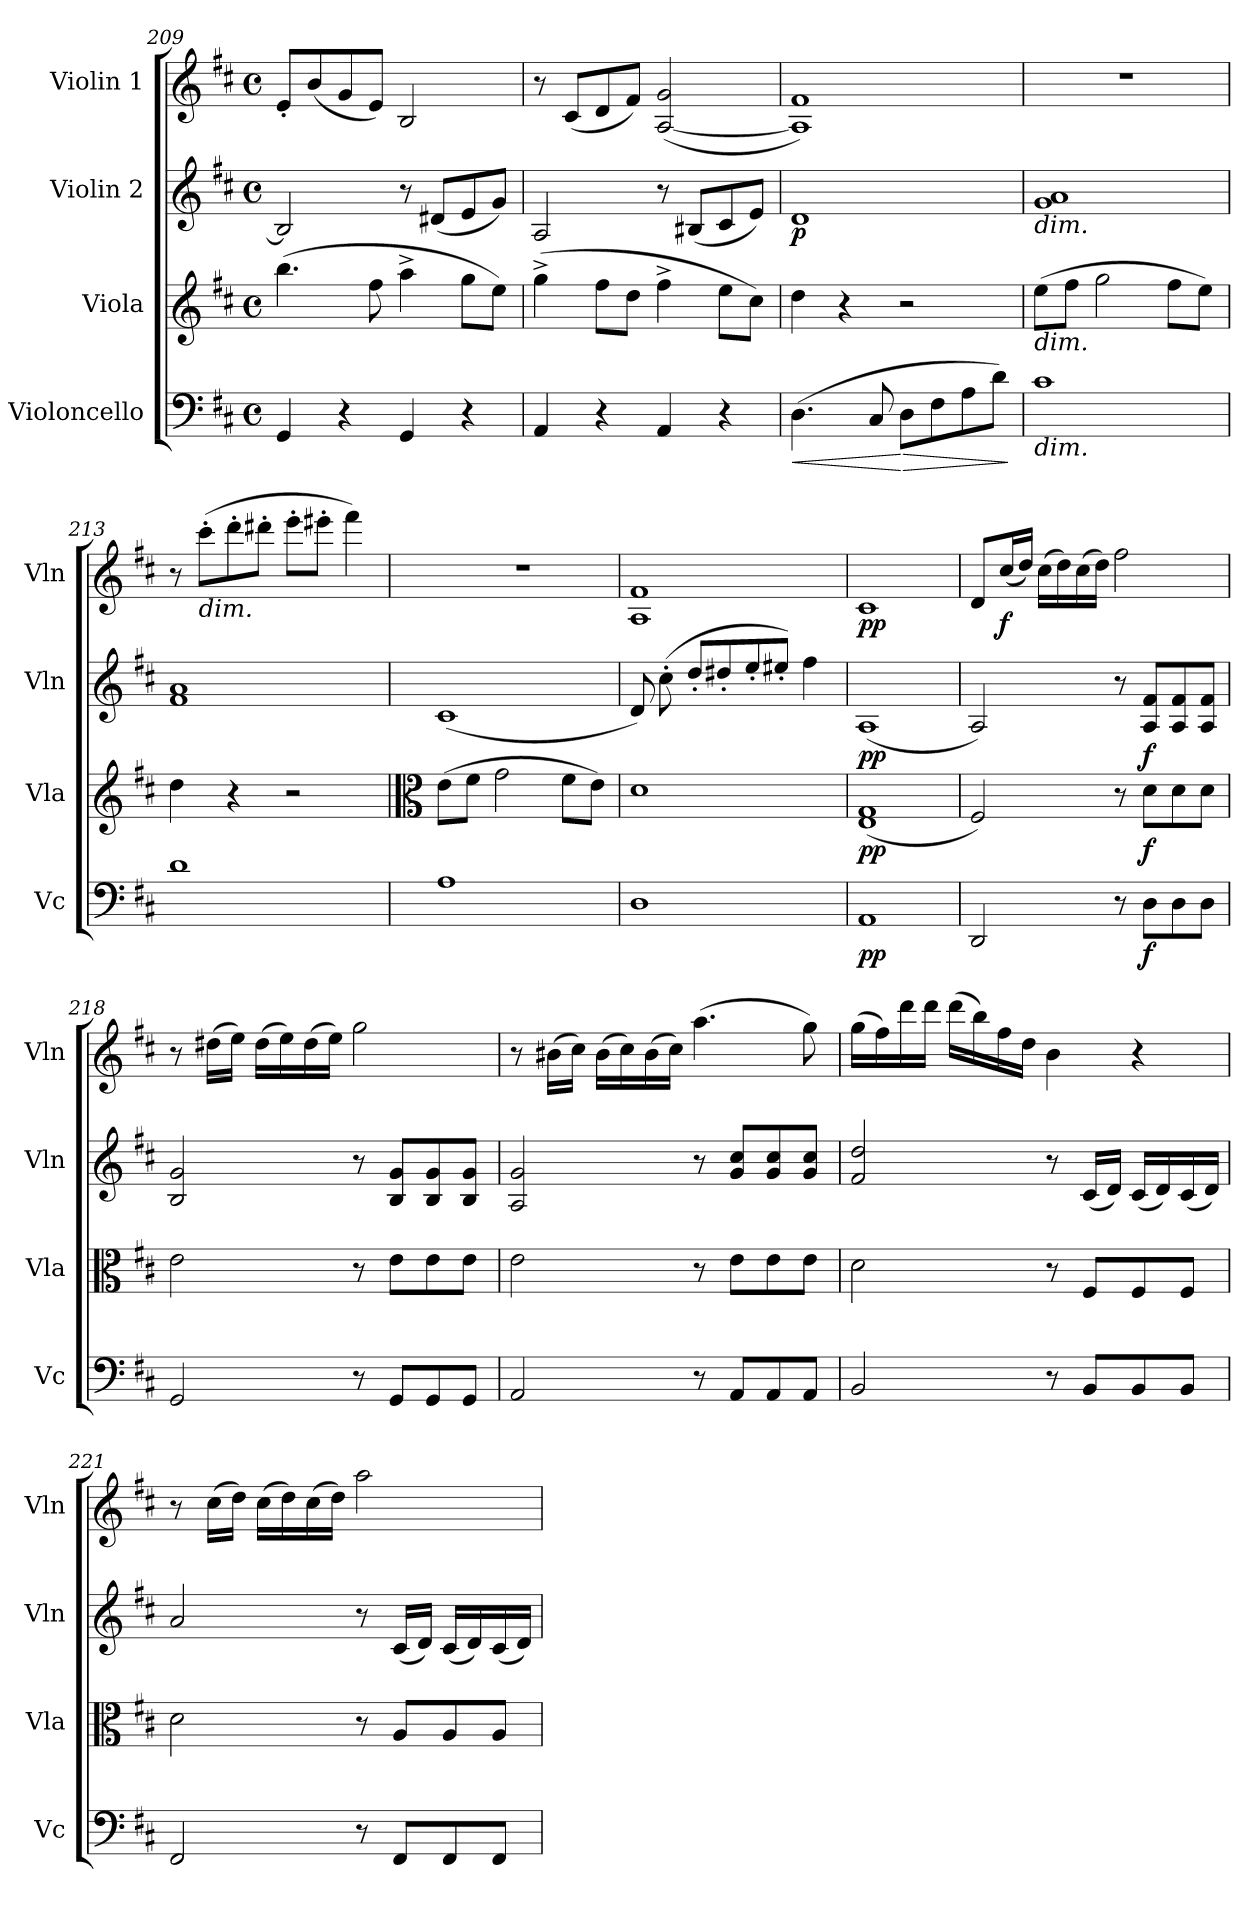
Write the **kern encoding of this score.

**kern	**dynam	**kern	**dynam	**kern	**dynam	**kern	**dynam
*part4	*part4	*part3	*part3	*part2	*part2	*part1	*part1
*staff4	*staff4	*staff3	*staff3	*staff2	*staff2	*staff1	*staff1
*I"Violoncello	*	*I"Viola	*	*I"Violin 2	*	*I"Violin 1	*
*I'Vc	*	*I'Vla	*	*I'Vln	*	*I'Vln	*
*clefF4	*	*clefG2	*	*clefG2	*	*clefG2	*
*k[f#c#]	*	*k[f#c#]	*	*k[f#c#]	*	*k[f#c#]	*
*M4/4	*	*M4/4	*	*M4/4	*	*M4/4	*
*met(c)	*	*met(c)	*	*met(c)	*	*met(c)	*
=209	=209	=209	=209	=209	=209	=209	=209
4GG/	.	(4.bb\	.	2B/]	.	8e'/L	.
.	.	.	.	.	.	(<8b/	.
4r	.	.	.	.	.	8g/	.
.	.	8ff#\	.	.	.	8e/J)	.
4GG/	.	4aa^\	.	8r	.	2B/	.
.	.	.	.	(<8d#X/L	.	.	.
4r	.	8gg\L	.	8e/	.	.	.
.	.	8ee\J)	.	8g/J)	.	.	.
=210	=210	=210	=210	=210	=210	=210	=210
4AA/	.	(4gg^\	.	2A/	.	8r	.
.	.	.	.	.	.	(<8c#/L	.
4r	.	8ff#\L	.	.	.	8d/	.
.	.	8dd\J	.	.	.	8f#/J)	.
4AA/	.	4ff#^\	.	8r	.	([<2A/ 2g/	.
.	.	.	.	(<8B#X/L	.	.	.
4r	.	8ee\L	.	8c#/	.	.	.
.	.	8cc#\J)	.	8e/J)	.	.	.
!!LO:LB:g=z
=211	=211	=211	=211	=211	=211	=211	=211
!	!LO:HP:b	!	!	!	!LO:DY:b	!	!
(>4.D\	<	4dd\	.	1d	p	1A] 1f#)	.
.	.	4r	.	.	.	.	.
8C#/	.	.	.	.	.	.	.
!	!LO:HP:n=1:b	!	!	!	!	!	!
8D\L	[ >	2r	.	.	.	.	.
8F#\	.	.	.	.	.	.	.
8A\	.	.	.	.	.	.	.
8d\J)	.	.	.	.	.	.	.
.	]	.	.	.	.	.	.
!!LO:LB:g=z
=212	=212	=212	=212	=212	=212	=212	=212
!	!	!	!	!LO:TX:b:i:t=dim.	!	!	!
!	!	!LO:TX:b:i:t=dim.	!	!	!	!	!
!LO:TX:b:i:t=dim.	!	!	!	!	!	!	!
1c#	.	(8ee\L	.	1g 1a	.	1r	.
.	.	8ff#\J	.	.	.	.	.
.	.	2gg\	.	.	.	.	.
.	.	8ff#\L	.	.	.	.	.
.	.	8ee\J)	.	.	.	.	.
=213	=213	=213	=213	=213	=213	=213	=213
1d	.	4dd\	.	1f# 1a	.	8r	.
!	!	!	!	!	!	!LO:TX:b:i:t=dim.	!
.	.	.	.	.	.	(>8ccc#'\L	.
.	.	4r	.	.	.	8ddd'\	.
.	.	.	.	.	.	8ddd#X'\J	.
.	.	2r	.	.	.	8eee'\L	.
.	.	.	.	.	.	8eee#X'\J	.
.	.	.	.	.	.	4fff#\)	.
=214	=214	=214	=214	=214	=214	=214	=214
*	*	*clefC3	*	*	*	*	*
1A	.	(8e\L	.	(<1c#	.	1r	.
.	.	8f#\J	.	.	.	.	.
.	.	2g\	.	.	.	.	.
.	.	8f#\L	.	.	.	.	.
.	.	8e\J)	.	.	.	.	.
=215	=215	=215	=215	=215	=215	=215	=215
*	*	*	*	*	*	*^	*
1D	.	1d	.	8d/)	.	1f#	1A	.
.	.	.	.	(>8cc#'\	.	.	.	.
.	.	.	.	8dd'/L	.	.	.	.
.	.	.	.	8dd#X'/	.	.	.	.
.	.	.	.	8ee'/	.	.	.	.
.	.	.	.	8ee#X'/J)	.	.	.	.
.	.	.	.	4ff#\	.	.	.	.
*	*	*	*	*	*	*v	*v	*
=216	=216	=216	=216	=216	=216	=216	=216
!	!LO:DY:b	!	!LO:DY:b	!	!LO:DY:b	!	!LO:DY:b
1AA	pp	(1E 1G	pp	(1A	pp	1c#	pp
!!LO:LB:g=z
=217	=217	=217	=217	=217	=217	=217	=217
2DD/	.	2F#/)	.	2A/)	.	8d/L	.
!	!	!	!	!	!	!	!LO:DY:b
.	.	.	.	.	.	(<16cc#/L	f
.	.	.	.	.	.	16dd/JJ)	.
.	.	.	.	.	.	(>16cc#\LL	.
.	.	.	.	.	.	16dd\)	.
.	.	.	.	.	.	(>16cc#\	.
.	.	.	.	.	.	16dd\JJ)	.
8r	.	8r	.	8r	.	2ff#\	.
!	!LO:DY:b	!	!LO:DY:b	!	!LO:DY:b	!	!
8D\L	f	8d\L	f	8A/ 8f#/L	f	.	.
8D\	.	8d\	.	8A/ 8f#/	.	.	.
8D\J	.	8d\J	.	8A/ 8f#/J	.	.	.
=218	=218	=218	=218	=218	=218	=218	=218
2GG/	.	2e\	.	2B/ 2g/	.	8r	.
.	.	.	.	.	.	(>16dd#X\LL	.
.	.	.	.	.	.	16ee\JJ)	.
.	.	.	.	.	.	(>16dd#\LL	.
.	.	.	.	.	.	16ee\)	.
.	.	.	.	.	.	(>16dd#\	.
.	.	.	.	.	.	16ee\JJ)	.
8r	.	8r	.	8r	.	2gg\	.
8GG/L	.	8e\L	.	8B/ 8g/L	.	.	.
8GG/	.	8e\	.	8B/ 8g/	.	.	.
8GG/J	.	8e\J	.	8B/ 8g/J	.	.	.
=219	=219	=219	=219	=219	=219	=219	=219
2AA/	.	2e\	.	2A/ 2g/	.	8r	.
.	.	.	.	.	.	(>16b#X\LL	.
.	.	.	.	.	.	16cc#\JJ)	.
.	.	.	.	.	.	(16b#\LL	.
.	.	.	.	.	.	16cc#\)	.
.	.	.	.	.	.	(>16b#\	.
.	.	.	.	.	.	16cc#\JJ)	.
8r	.	8r	.	8r	.	(>4.aa\	.
8AA/L	.	8e\L	.	8g/ 8cc#/L	.	.	.
8AA/	.	8e\	.	8g/ 8cc#/	.	.	.
8AA/J	.	8e\J	.	8g/ 8cc#/J	.	8gg\)	.
!!LO:LB:g=z
=220	=220	=220	=220	=220	=220	=220	=220
2BB/	.	2d\	.	2f#/ 2dd/	.	(>16gg\LL	.
.	.	.	.	.	.	16ff#\)	.
.	.	.	.	.	.	16ddd\	.
.	.	.	.	.	.	16ddd\JJ	.
.	.	.	.	.	.	(>16ddd\LL	.
.	.	.	.	.	.	16bb\)	.
.	.	.	.	.	.	16ff#\	.
.	.	.	.	.	.	16dd\JJ	.
8r	.	8r	.	8r	.	4b\	.
8BB/L	.	8F#/L	.	(<16c#/LL	.	.	.
.	.	.	.	16d/JJ)	.	.	.
8BB/	.	8F#/	.	(<16c#/LL	.	4r	.
.	.	.	.	16d/)	.	.	.
8BB/J	.	8F#/J	.	(<16c#/	.	.	.
.	.	.	.	16d/JJ)	.	.	.
!!LO:PB:g=z
=221	=221	=221	=221	=221	=221	=221	=221
2FF#/	.	2d\	.	2a/	.	8r	.
.	.	.	.	.	.	(>16cc#\LL	.
.	.	.	.	.	.	16dd\JJ)	.
.	.	.	.	.	.	(>16cc#\LL	.
.	.	.	.	.	.	16dd\)	.
.	.	.	.	.	.	(>16cc#\	.
.	.	.	.	.	.	16dd\JJ)	.
8r	.	8r	.	8r	.	2aa\	.
8FF#/L	.	8A/L	.	(<16c#/LL	.	.	.
.	.	.	.	16d/JJ)	.	.	.
8FF#/	.	8A/	.	(<16c#/LL	.	.	.
.	.	.	.	16d/)	.	.	.
8FF#/J	.	8A/J	.	(<16c#/	.	.	.
.	.	.	.	16d/JJ)	.	.	.
=	=	=	=	=	=	=	=
*-	*-	*-	*-	*-	*-	*-	*-
